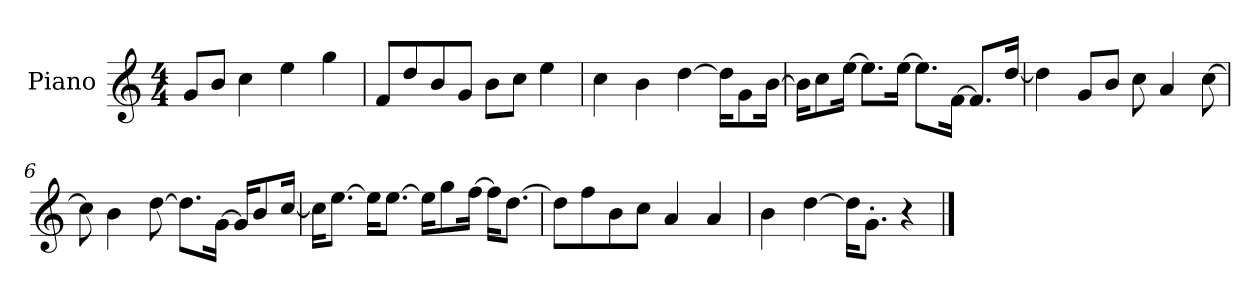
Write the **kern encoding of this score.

**kern
*part1
*staff1
*I"Piano
*I'P-no
*clefG2
*k[]
*M4/4
*MM90
=1
8g/L
8b/J
4cc\
4ee\
4gg\
=2
8f/L
8dd/
8b/
8g/J
8b\L
8cc\J
4ee\
=3
4cc\
4b\
[4dd\
16dd\KL]
8g\
[16b\Jk
=4
16b\KL]
8cc\
[16ee\Jk
8.ee\L]
[16ee\Jk
8.ee\L]
[16f\Jk
8.f/L]
[16dd/Jk
=5
4dd\]
8g/L
8b/J
8cc\
4a/
[8cc\
!!LO:LB:g=z
=6
8cc\]
4b\
[8dd\
8.dd\L]
[16g\Jk
16g/KL]
8b/
[16cc/Jk
=7
16cc\KL]
[8.ee\J
16ee\KL]
[8.ee\J
16ee\KL]
8gg\
[16ff\Jk
16ff\KL]
[8.dd\J
=8
8dd\L]
8ff\
8b\
8cc\J
4a/
4a/
=9
4b\
[4dd\
16dd\KL]
8.g'\J
4r
==
*-
